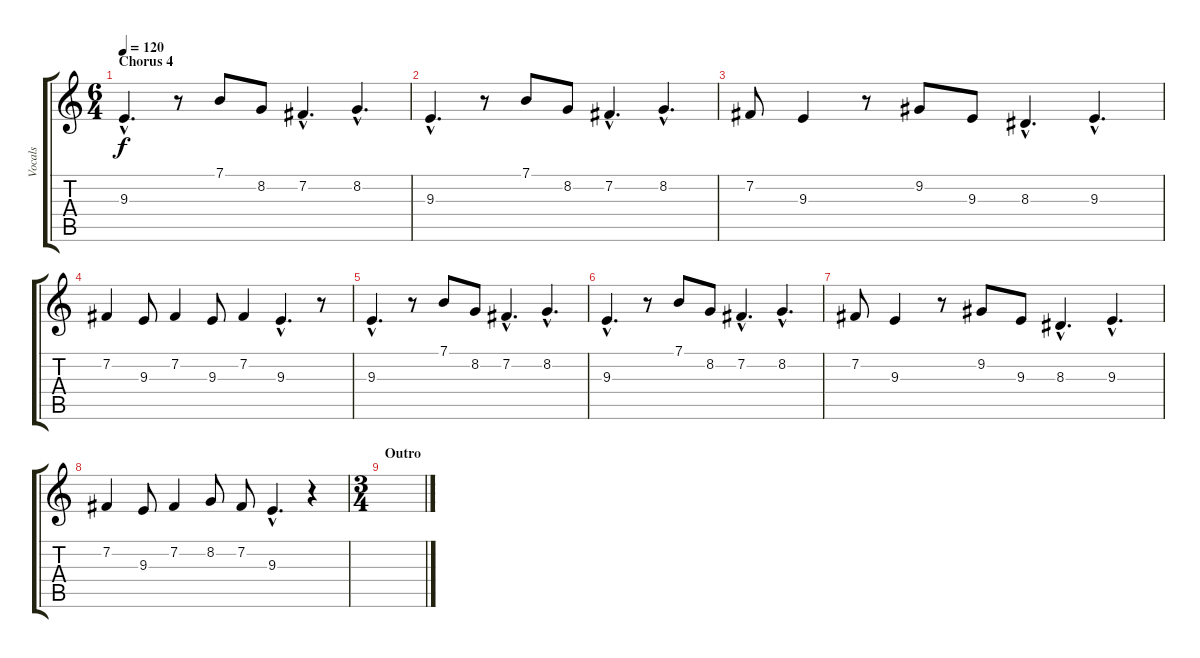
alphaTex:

\track ("Vocals" "Vocals") {instrument cello}
\staff {score tabs}
\tuning (E4 B3 G3 D3 A2 E2) {hide}
\ts (6 4)
\section ("" "Chorus 4")
\tempo 120
\clef g2
\ks c
9.3{hac}.4{d dy f} r.8 7.1.8 8.2.8 7.2{hac}.4{d} 8.2{hac}.4{d} |
9.3{hac}.4{d} r.8 7.1.8 8.2.8 7.2{hac}.4{d} 8.2{hac}.4{d} |
7.2.8 9.3.4 r.8 9.2.8 9.3.8 8.3{hac}.4{d} 9.3{hac}.4{d} |
7.2.4 9.3.8 7.2.4 9.3.8 7.2.4 9.3{hac}.4{d} r.8 |
9.3{hac}.4{d} r.8 7.1.8 8.2.8 7.2{hac}.4{d} 8.2{hac}.4{d} |
9.3{hac}.4{d} r.8 7.1.8 8.2.8 7.2{hac}.4{d} 8.2{hac}.4{d} |
7.2.8 9.3.4 r.8 9.2.8 9.3.8 8.3{hac}.4{d} 9.3{hac}.4{d} |
7.2.4 9.3.8 7.2.4 8.2.8 7.2.8 9.3{hac}.4{d} r.4 |
\ts (3 4)
\section ("" "Outro")
